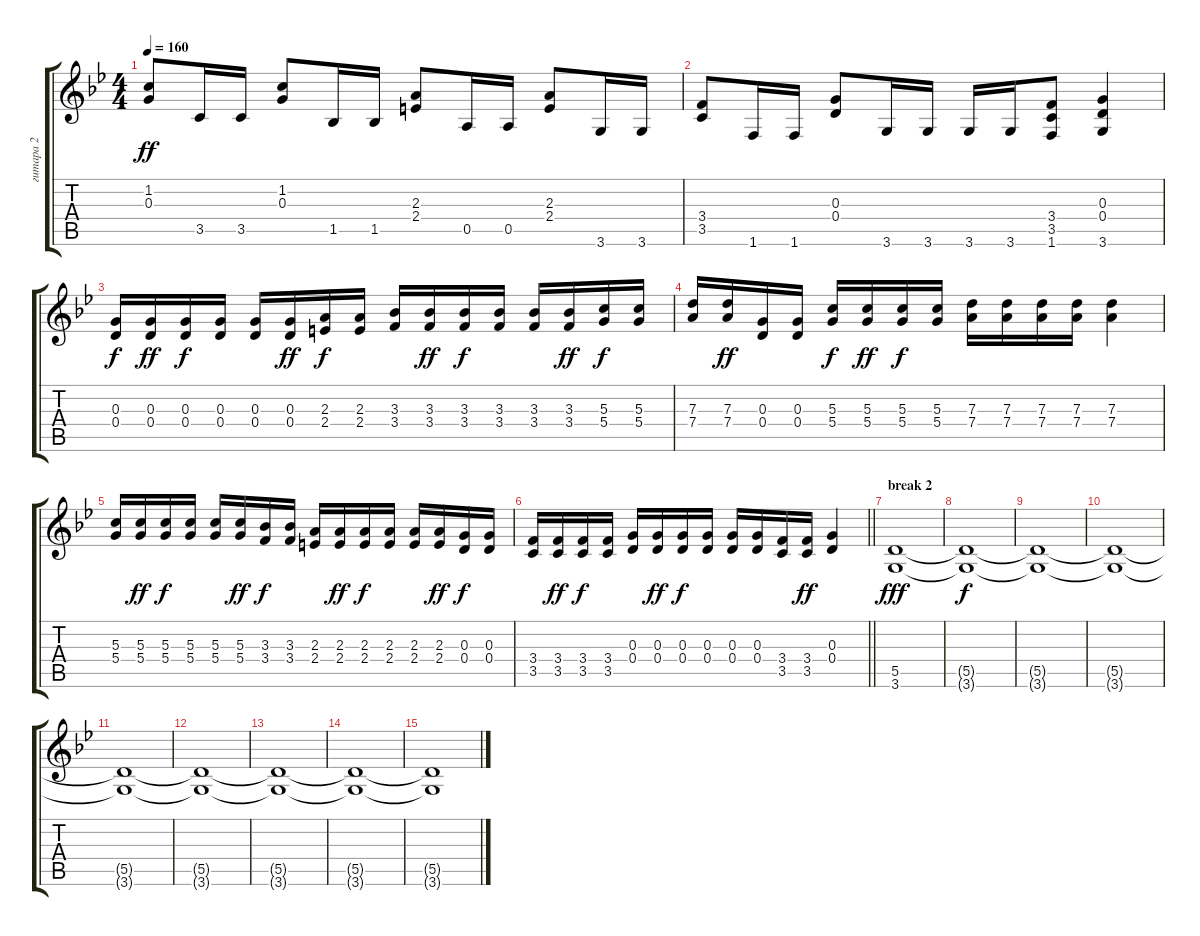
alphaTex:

\track ("гитара 2" "гитара 2") {instrument distortionguitar}
\staff {score tabs}
\tuning (E4 B3 G3 D3 A2 E2) {hide}
\ts (4 4)
\tempo 160
\clef g2
\ks gminor
(1.2 0.3).8{dy ff} 3.5.16 3.5.16 (1.2 0.3).8 1.5.16 1.5.16 (2.3 2.4).8 0.5.16 0.5.16 (2.3 2.4).8 3.6.16 3.6.16 |
(3.4 3.5).8 1.6.16 1.6.16 (0.3 0.4).8 3.6.16 3.6.16 3.6.16 3.6.16 (3.4 3.5 1.6).8 (0.3 0.4 3.6).4 |
(0.3 0.4).16{dy f} (0.3 0.4).16{dy ff} (0.3 0.4).16{dy f} (0.3 0.4).16 (0.3 0.4).16 (0.3 0.4).16{dy ff} (2.3 2.4).16{dy f} (2.3 2.4).16 (3.3 3.4).16 (3.3 3.4).16{dy ff} (3.3 3.4).16{dy f} (3.3 3.4).16 (3.3 3.4).16 (3.3 3.4).16{dy ff} (5.3 5.4).16{dy f} (5.3 5.4).16 |
(7.3 7.4).16 (7.3 7.4).16{dy ff} (0.3 0.4).16 (0.3 0.4).16 (5.3 5.4).16{dy f} (5.3 5.4).16{dy ff} (5.3 5.4).16{dy f} (5.3 5.4).16 (7.3 7.4).16 (7.3 7.4).16 (7.3 7.4).16 (7.3 7.4).16 (7.3 7.4).4 |
(5.3 5.4).16 (5.3 5.4).16{dy ff} (5.3 5.4).16{dy f} (5.3 5.4).16 (5.3 5.4).16 (5.3 5.4).16{dy ff} (3.3 3.4).16{dy f} (3.3 3.4).16 (2.3 2.4).16 (2.3 2.4).16{dy ff} (2.3 2.4).16{dy f} (2.3 2.4).16 (2.3 2.4).16 (2.3 2.4).16{dy ff} (0.3 0.4).16{dy f} (0.3 0.4).16 |
\barLineRight lightlight
(3.4 3.5).16 (3.4 3.5).16{dy ff} (3.4 3.5).16{dy f} (3.4 3.5).16 (0.3 0.4).16 (0.3 0.4).16{dy ff} (0.3 0.4).16{dy f} (0.3 0.4).16 (0.3 0.4).16 (0.3 0.4).16 (3.4 3.5).16 (3.4 3.5).16{dy ff} (0.3 0.4).4 |
\section ("" "break 2")
(5.5 3.6).1{dy fff} |
(5.5{t} 3.6{t}).1{dy f} |
(5.5{t} 3.6{t}).1 |
(5.5{t} 3.6{t}).1 |
(5.5{t} 3.6{t}).1 |
(5.5{t} 3.6{t}).1 |
(5.5{t} 3.6{t}).1 |
(5.5{t} 3.6{t}).1 |
(5.5{t} 3.6{t}).1
